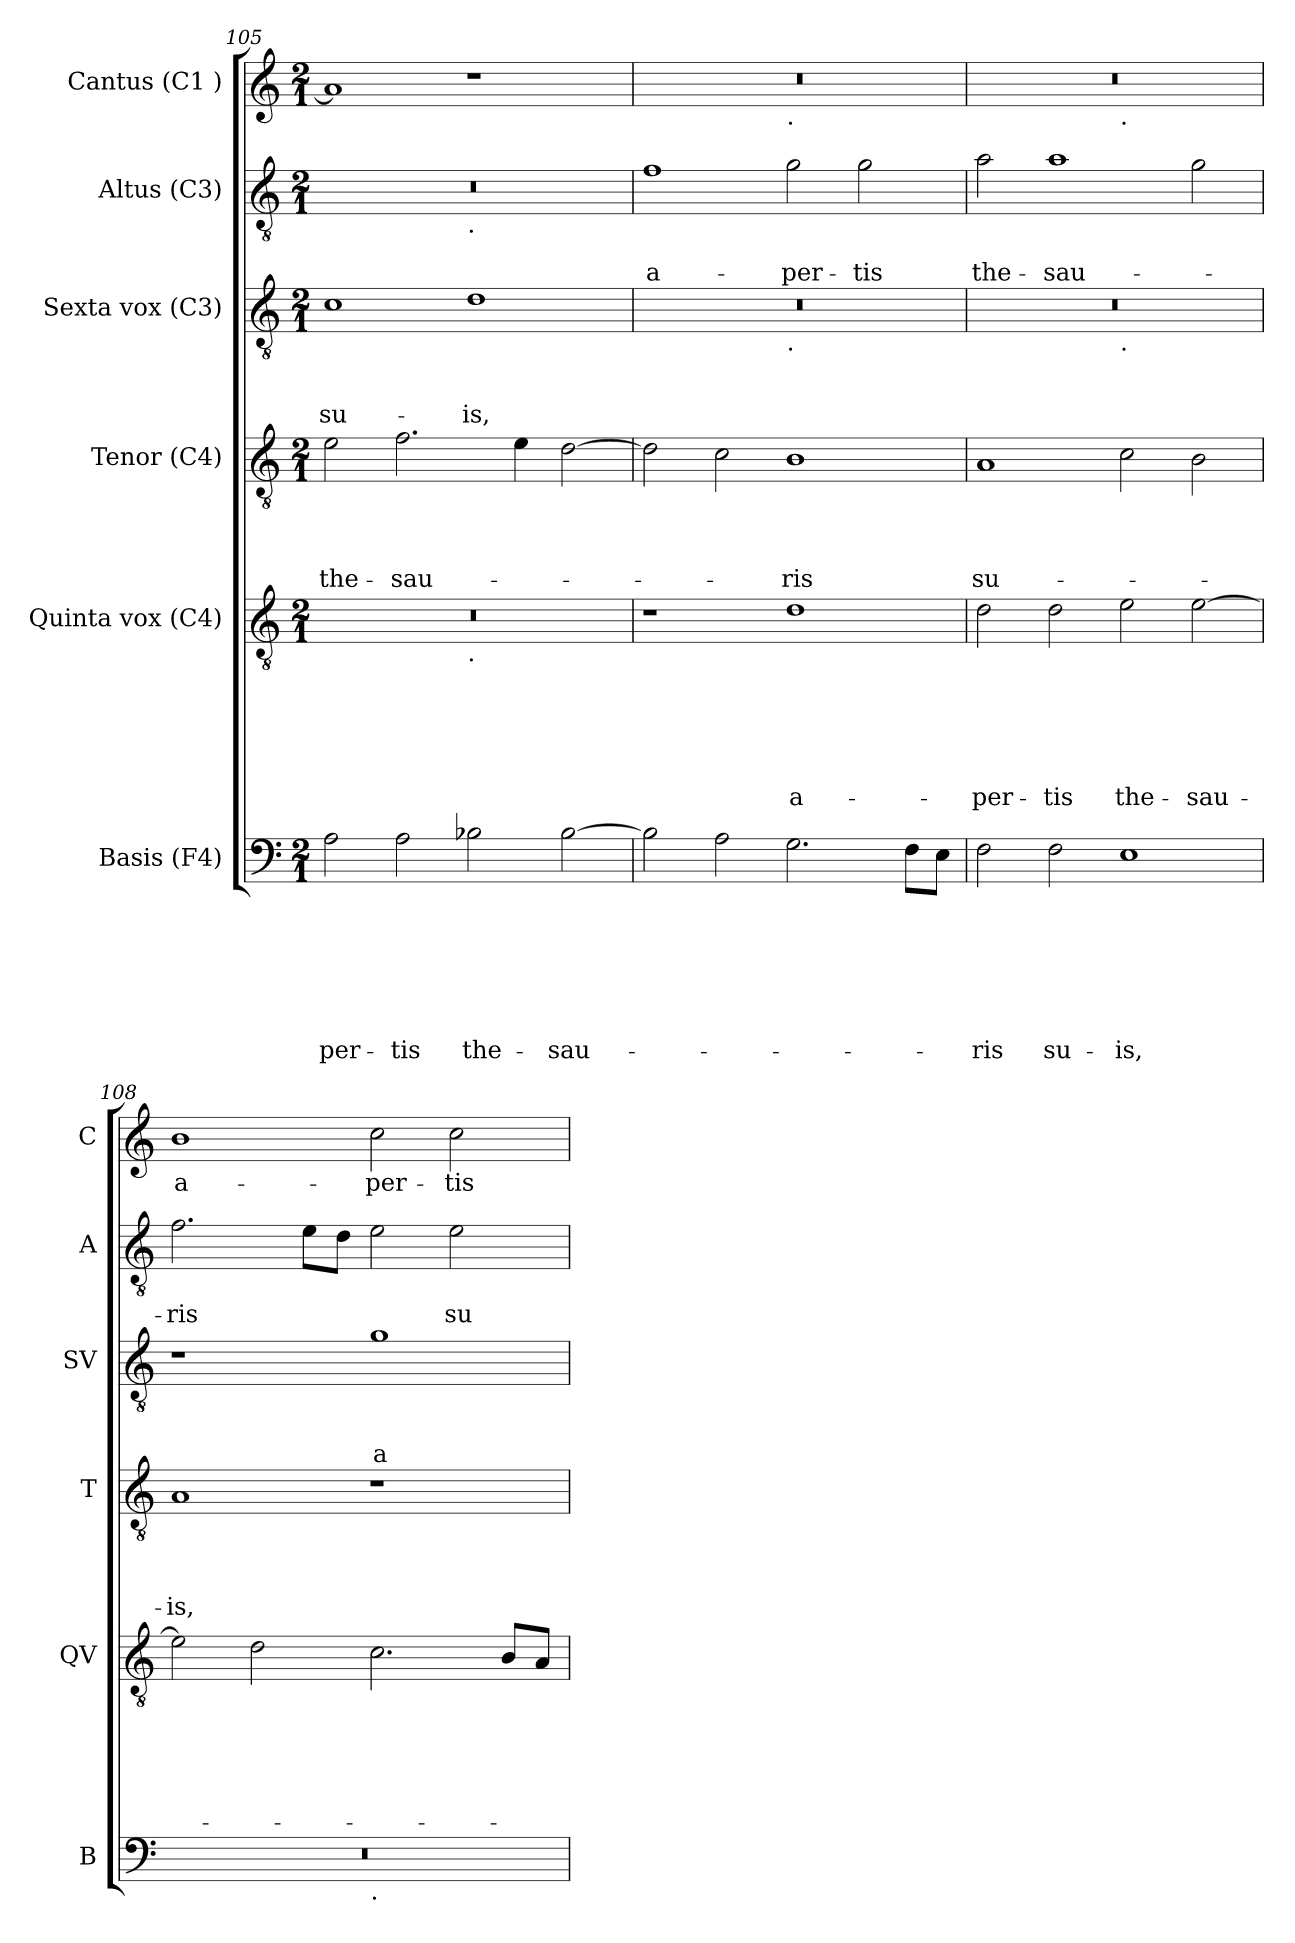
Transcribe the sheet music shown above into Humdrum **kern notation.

**kern	**text	**text	**text	**text	**text	**text	**text	**kern	**text	**text	**text	**text	**text	**text	**kern	**text	**text	**text	**text	**kern	**text	**text	**text	**kern	**text	**text	**kern	**text
*part6	*part6	*part6	*part6	*part6	*part6	*part6	*part6	*part5	*part5	*part5	*part5	*part5	*part5	*part5	*part4	*part4	*part4	*part4	*part4	*part3	*part3	*part3	*part3	*part2	*part2	*part2	*part1	*part1
*staff6	*staff6	*staff6	*staff6	*staff6	*staff6	*staff6	*staff6	*staff5	*staff5	*staff5	*staff5	*staff5	*staff5	*staff5	*staff4	*staff4	*staff4	*staff4	*staff4	*staff3	*staff3	*staff3	*staff3	*staff2	*staff2	*staff2	*staff1	*staff1
*I"Basis (F4)	*	*	*	*	*	*	*	*I"Quinta vox (C4)	*	*	*	*	*	*	*I"Tenor (C4)	*	*	*	*	*I"Sexta vox (C3)	*	*	*	*I"Altus (C3)	*	*	*I"Cantus (C1 )	*
*I'B	*	*	*	*	*	*	*	*I'QV	*	*	*	*	*	*	*I'T	*	*	*	*	*I'SV	*	*	*	*I'A	*	*	*I'C	*
*clefF4	*	*	*	*	*	*	*	*clefGv2	*	*	*	*	*	*	*clefGv2	*	*	*	*	*clefGv2	*	*	*	*clefGv2	*	*	*clefG2	*
*k[]	*	*	*	*	*	*	*	*k[]	*	*	*	*	*	*	*k[]	*	*	*	*	*k[]	*	*	*	*k[]	*	*	*k[]	*
*C:	*	*	*	*	*	*	*	*C:	*	*	*	*	*	*	*C:	*	*	*	*	*C:	*	*	*	*C:	*	*	*C:	*
*M2/1	*	*	*	*	*	*	*	*M2/1	*	*	*	*	*	*	*M2/1	*	*	*	*	*M2/1	*	*	*	*M2/1	*	*	*M2/1	*
=105	=105	=105	=105	=105	=105	=105	=105	=105	=105	=105	=105	=105	=105	=105	=105	=105	=105	=105	=105	=105	=105	=105	=105	=105	=105	=105	=105	=105
!	!	!	!	!	!	!	!LO:LY:b	!	!	!	!	!	!	!	!	!	!	!	!LO:LY:b	!	!	!	!LO:LY:b	!	!	!	!	!
*	*	*	*	*	*	*	*	*^	*	*	*	*	*	*	*	*	*	*	*	*	*	*	*	*^	*	*	*	*
2A\	.	.	.	.	.	.	-per-	0r	1ryy	.	.	.	.	.	.	2e\	.	.	.	the-	1c	.	.	su-	0r	1ryy	.	.	1a]	.
!	!	!	!	!	!	!	!LO:LY:b	!	!	!	!	!	!	!	!	!	!	!	!	!LO:LY:b	!	!	!	!	!	!	!	!	!	!
2A\	.	.	.	.	.	.	-tis	.	.	.	.	.	.	.	.	2.f\	.	.	.	-sau-	.	.	.	.	.	.	.	.	.	.
!	!	!	!	!	!	!	!	!	!	!	!	!	!	!	!	!	!	!	!	!	!	!	!	!	!	!LO:TX:b:t=.	!	!	!	!
!	!	!	!	!	!	!	!	!	!LO:TX:b:t=.	!	!	!	!	!	!	!	!	!	!	!	!	!	!	!	!	!	!	!	!	!
!	!	!	!	!	!	!	!LO:LY:b	!	!	!	!	!	!	!	!	!	!	!	!	!	!	!	!	!LO:LY:b	!	!	!	!	!	!
2B-X\	.	.	.	.	.	.	the-	.	1ryy	.	.	.	.	.	.	.	.	.	.	.	1d	.	.	-is,	.	1ryy	.	.	1r	.
.	.	.	.	.	.	.	.	.	.	.	.	.	.	.	.	4e\	.	.	.	.	.	.	.	.	.	.	.	.	.	.
!	!	!	!	!	!	!	!LO:LY:b	!	!	!	!	!	!	!	!	!	!	!	!	!	!	!	!	!	!	!	!	!	!	!
[>2B-\	.	.	.	.	.	.	-sau-	.	.	.	.	.	.	.	.	[>2d\	.	.	.	.	.	.	.	.	.	.	.	.	.	.
=106	=106	=106	=106	=106	=106	=106	=106	=106	=106	=106	=106	=106	=106	=106	=106	=106	=106	=106	=106	=106	=106	=106	=106	=106	=106	=106	=106	=106	=106	=106
!	!	!	!	!	!	!	!	!	!	!	!	!	!	!	!	!	!	!	!	!	!	!	!	!	!	!	!	!LO:LY:b:rj	!	!
*	*	*	*	*	*	*	*	*v	*v	*	*	*	*	*	*	*	*	*	*	*	*^	*	*	*	*v	*v	*	*	*^	*
2B-\]	.	.	.	.	.	.	.	1r	.	.	.	.	.	.	2d\]	.	.	.	.	0r	1ryy	.	.	.	1f	.	a-	0r	1ryy	.
2A\	.	.	.	.	.	.	.	.	.	.	.	.	.	.	2c\	.	.	.	.	.	.	.	.	.	.	.	.	.	.	.
!	!	!	!	!	!	!	!	!	!	!	!	!	!	!	!	!	!	!	!	!	!	!	!	!	!	!	!	!	!LO:TX:b:t=.	!
!	!	!	!	!	!	!	!	!	!	!	!	!	!	!	!	!	!	!	!	!	!LO:TX:b:t=.	!	!	!	!	!	!	!	!	!
!	!	!	!	!	!	!	!	!	!	!	!	!	!	!LO:LY:b:rj	!	!	!	!	!LO:LY:b	!	!	!	!	!	!	!	!LO:LY:b	!	!	!
2.G\	.	.	.	.	.	.	.	1d	.	.	.	.	.	a-	1B	.	.	.	-ris	.	1ryy	.	.	.	2g\	.	-per-	.	1ryy	.
!	!	!	!	!	!	!	!	!	!	!	!	!	!	!	!	!	!	!	!	!	!	!	!	!	!	!	!LO:LY:b	!	!	!
.	.	.	.	.	.	.	.	.	.	.	.	.	.	.	.	.	.	.	.	.	.	.	.	.	2g\	.	-tis	.	.	.
8F\L	.	.	.	.	.	.	.	.	.	.	.	.	.	.	.	.	.	.	.	.	.	.	.	.	.	.	.	.	.	.
8E\J	.	.	.	.	.	.	.	.	.	.	.	.	.	.	.	.	.	.	.	.	.	.	.	.	.	.	.	.	.	.
=107	=107	=107	=107	=107	=107	=107	=107	=107	=107	=107	=107	=107	=107	=107	=107	=107	=107	=107	=107	=107	=107	=107	=107	=107	=107	=107	=107	=107	=107	=107
!	!	!	!	!	!	!	!LO:LY:b	!	!	!	!	!	!	!LO:LY:b	!	!	!	!	!LO:LY:b	!	!	!	!	!	!	!	!LO:LY:b	!	!	!
2F\	.	.	.	.	.	.	-ris	2d\	.	.	.	.	.	-per-	1A	.	.	.	su-	0r	1ryy	.	.	.	2a\	.	the-	0r	1ryy	.
!	!	!	!	!	!	!	!LO:LY:b	!	!	!	!	!	!	!LO:LY:b	!	!	!	!	!	!	!	!	!	!	!	!	!LO:LY:b	!	!	!
2F\	.	.	.	.	.	.	su-	2d\	.	.	.	.	.	-tis	.	.	.	.	.	.	.	.	.	.	1a	.	-sau-	.	.	.
!	!	!	!	!	!	!	!	!	!	!	!	!	!	!	!	!	!	!	!	!	!	!	!	!	!	!	!	!	!LO:TX:b:t=.	!
!	!	!	!	!	!	!	!	!	!	!	!	!	!	!	!	!	!	!	!	!	!LO:TX:b:t=.	!	!	!	!	!	!	!	!	!
!	!	!	!	!	!	!	!LO:LY:b	!	!	!	!	!	!	!LO:LY:b	!	!	!	!	!	!	!	!	!	!	!	!	!	!	!	!
1E	.	.	.	.	.	.	-is,	2e\	.	.	.	.	.	the-	2c\	.	.	.	.	.	1ryy	.	.	.	.	.	.	.	1ryy	.
!	!	!	!	!	!	!	!	!	!	!	!	!	!	!LO:LY:b	!	!	!	!	!	!	!	!	!	!	!	!	!	!	!	!
.	.	.	.	.	.	.	.	[>2e\	.	.	.	.	.	-sau-	2B\	.	.	.	.	.	.	.	.	.	2g\	.	.	.	.	.
=108	=108	=108	=108	=108	=108	=108	=108	=108	=108	=108	=108	=108	=108	=108	=108	=108	=108	=108	=108	=108	=108	=108	=108	=108	=108	=108	=108	=108	=108	=108
!	!	!	!	!	!	!	!	!	!	!	!	!	!	!	!	!	!	!	!LO:LY:b	!	!	!	!	!	!	!	!LO:LY:b	!	!	!LO:LY:b:rj
*^	*	*	*	*	*	*	*	*	*	*	*	*	*	*	*	*	*	*	*	*v	*v	*	*	*	*	*	*	*v	*v	*
0r	1ryy	.	.	.	.	.	.	.	2e\]	.	.	.	.	.	.	1A	.	.	.	-is,	1r	.	.	.	2.f\	.	-ris	1b	a-
.	.	.	.	.	.	.	.	.	2d\	.	.	.	.	.	.	.	.	.	.	.	.	.	.	.	.	.	.	.	.
.	.	.	.	.	.	.	.	.	.	.	.	.	.	.	.	.	.	.	.	.	.	.	.	.	8e\L	.	.	.	.
.	.	.	.	.	.	.	.	.	.	.	.	.	.	.	.	.	.	.	.	.	.	.	.	.	8d\J	.	.	.	.
!	!LO:TX:b:t=.	!	!	!	!	!	!	!	!	!	!	!	!	!	!	!	!	!	!	!	!	!	!	!	!	!	!	!	!
!	!	!	!	!	!	!	!	!	!	!	!	!	!	!	!	!	!	!	!	!	!	!	!	!LO:LY:b:rj	!	!	!	!	!LO:LY:b
.	1ryy	.	.	.	.	.	.	.	2.c\	.	.	.	.	.	.	1r	.	.	.	.	1g	.	.	a-	2e\	.	.	2cc\	-per-
!	!	!	!	!	!	!	!	!	!	!	!	!	!	!	!	!	!	!	!	!	!	!	!	!	!	!	!LO:LY:b	!	!LO:LY:b
.	.	.	.	.	.	.	.	.	.	.	.	.	.	.	.	.	.	.	.	.	.	.	.	.	2e\	.	su-	2cc\	-tis
.	.	.	.	.	.	.	.	.	8B/L	.	.	.	.	.	.	.	.	.	.	.	.	.	.	.	.	.	.	.	.
.	.	.	.	.	.	.	.	.	8A/J	.	.	.	.	.	.	.	.	.	.	.	.	.	.	.	.	.	.	.	.
*v	*v	*	*	*	*	*	*	*	*	*	*	*	*	*	*	*	*	*	*	*	*	*	*	*	*	*	*	*	*
=	=	=	=	=	=	=	=	=	=	=	=	=	=	=	=	=	=	=	=	=	=	=	=	=	=	=	=	=
*-	*-	*-	*-	*-	*-	*-	*-	*-	*-	*-	*-	*-	*-	*-	*-	*-	*-	*-	*-	*-	*-	*-	*-	*-	*-	*-	*-	*-
